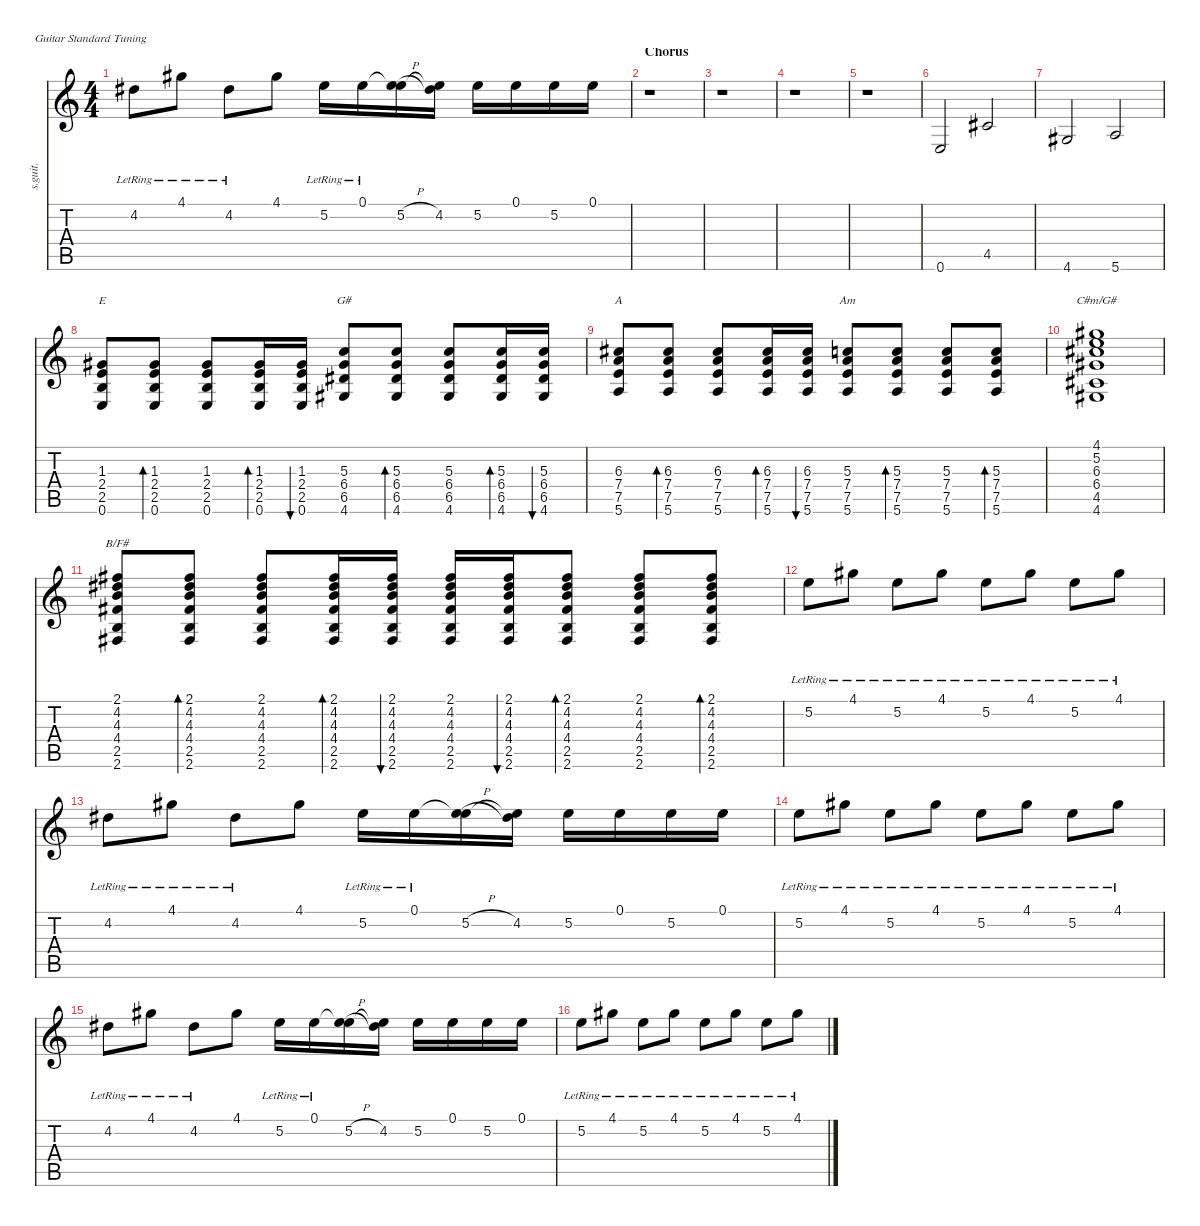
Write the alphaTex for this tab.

\defaultSystemsLayout 4
\hideDynamics
\bracketExtendMode nobrackets
\track ("Joey Santiago (Right Guitar)" "s.guit.") {instrument distortionguitar}
\staff {score tabs}
\tuning (E4 B3 G3 D3 A2 E2)
\chord ("E" 3 1 2 2 0 x) {showdiagram false}
\chord ("G#" 3 1 2 2 0 x) {showdiagram false}
\chord ("A" 3 1 2 2 0 x) {showdiagram false}
\chord ("Am" 3 1 2 2 0 x) {showdiagram false}
\chord ("C#m/G#" 3 1 2 2 0 x) {showdiagram false}
\chord ("B/F#" 3 1 2 2 0 x) {showdiagram false}
\ts (4 4)
\tempo (81 hide)
\clef g2
\ks c
4.2{lr acc #}.8{lyrics (0 "") lyrics (1 "") lyrics (2 "") lyrics (3 "") lyrics (4 "") dy mf} 4.1{lr acc #}.8{lyrics (0 "") lyrics (1 "") lyrics (2 "") lyrics (3 "") lyrics (4 "")} 4.2{lr acc #}.8{lyrics (0 "") lyrics (1 "") lyrics (2 "") lyrics (3 "") lyrics (4 "")} 4.1{acc #}.8{lyrics (0 "") lyrics (1 "") lyrics (2 "") lyrics (3 "") lyrics (4 "") dy f} 5.2{lr}.16{lyrics (0 "") lyrics (1 "") lyrics (2 "") lyrics (3 "") lyrics (4 "")} 0.1{lr}.16{lyrics (0 "") lyrics (1 "") lyrics (2 "") lyrics (3 "") lyrics (4 "")} (5.2{h} 0.1{t}).16{lyrics (0 "") lyrics (1 "") lyrics (2 "") lyrics (3 "") lyrics (4 "") dy mf} (0.1{t} 4.2{acc #}).16{lyrics (0 "") lyrics (1 "") lyrics (2 "") lyrics (3 "") lyrics (4 "")} 5.2.16{lyrics (0 "") lyrics (1 "") lyrics (2 "") lyrics (3 "") lyrics (4 "")} 0.1.16{lyrics (0 "") lyrics (1 "") lyrics (2 "") lyrics (3 "") lyrics (4 "") dy f} 5.2.16{lyrics (0 "") lyrics (1 "") lyrics (2 "") lyrics (3 "") lyrics (4 "") dy mf} 0.1.16{lyrics (0 "") lyrics (1 "") lyrics (2 "") lyrics (3 "") lyrics (4 "") dy f} |
\section ("" "Chorus")
r.1 |
r.1 |
r.1 |
r.1 |
0.6.2{lyrics (0 "") lyrics (1 "") lyrics (2 "") lyrics (3 "") lyrics (4 "") dy mf} 4.5{acc #}.2{lyrics (0 "") lyrics (1 "") lyrics (2 "") lyrics (3 "") lyrics (4 "")} |
4.6{acc #}.2{lyrics (0 "") lyrics (1 "") lyrics (2 "") lyrics (3 "") lyrics (4 "")} 5.6.2{lyrics (0 "") lyrics (1 "") lyrics (2 "") lyrics (3 "") lyrics (4 "")} |
(1.3{acc #} 2.4 2.5 0.6).8{ch "E" lyrics (0 "") lyrics (1 "") lyrics (2 "") lyrics (3 "") lyrics (4 "")} (1.3{acc #} 2.4 2.5 0.6).8{bd 30 lyrics (0 "") lyrics (1 "") lyrics (2 "") lyrics (3 "") lyrics (4 "")} (1.3{acc #} 2.4 2.5 0.6).8{lyrics (0 "") lyrics (1 "") lyrics (2 "") lyrics (3 "") lyrics (4 "")} (1.3{acc #} 2.4 2.5 0.6).16{bd 30 lyrics (0 "") lyrics (1 "") lyrics (2 "") lyrics (3 "") lyrics (4 "")} (1.3{acc #} 2.4 2.5 0.6).16{bu 30 lyrics (0 "") lyrics (1 "") lyrics (2 "") lyrics (3 "") lyrics (4 "")} (5.3 6.4{acc #} 6.5{acc #} 4.6{acc #}).8{ch "G#" lyrics (0 "") lyrics (1 "") lyrics (2 "") lyrics (3 "") lyrics (4 "")} (5.3 6.4{acc #} 6.5{acc #} 4.6{acc #}).8{bd 30 lyrics (0 "") lyrics (1 "") lyrics (2 "") lyrics (3 "") lyrics (4 "")} (5.3 6.4{acc #} 6.5{acc #} 4.6{acc #}).8{lyrics (0 "") lyrics (1 "") lyrics (2 "") lyrics (3 "") lyrics (4 "")} (5.3 6.4{acc #} 6.5{acc #} 4.6{acc #}).16{bd 30 lyrics (0 "") lyrics (1 "") lyrics (2 "") lyrics (3 "") lyrics (4 "")} (5.3 6.4{acc #} 6.5{acc #} 4.6{acc #}).16{bu 30 lyrics (0 "") lyrics (1 "") lyrics (2 "") lyrics (3 "") lyrics (4 "")} |
(6.3{acc #} 7.4 7.5 5.6).8{ch "A" lyrics (0 "") lyrics (1 "") lyrics (2 "") lyrics (3 "") lyrics (4 "")} (6.3{acc #} 7.4 7.5 5.6).8{bd 30 lyrics (0 "") lyrics (1 "") lyrics (2 "") lyrics (3 "") lyrics (4 "") dy mp} (6.3{acc #} 7.4 7.5 5.6).8{lyrics (0 "") lyrics (1 "") lyrics (2 "") lyrics (3 "") lyrics (4 "")} (6.3{acc #} 7.4 7.5 5.6).16{bd 30 lyrics (0 "") lyrics (1 "") lyrics (2 "") lyrics (3 "") lyrics (4 "")} (6.3{acc #} 7.4 7.5 5.6).16{bu 30 lyrics (0 "") lyrics (1 "") lyrics (2 "") lyrics (3 "") lyrics (4 "")} (5.3 7.4 7.5 5.6).8{ch "Am" lyrics (0 "") lyrics (1 "") lyrics (2 "") lyrics (3 "") lyrics (4 "")} (5.3 7.4 7.5 5.6).8{bd 30 lyrics (0 "") lyrics (1 "") lyrics (2 "") lyrics (3 "") lyrics (4 "")} (5.3 7.4 7.5 5.6).8{lyrics (0 "") lyrics (1 "") lyrics (2 "") lyrics (3 "") lyrics (4 "")} (5.3 7.4 7.5 5.6).8{bd 30 lyrics (0 "") lyrics (1 "") lyrics (2 "") lyrics (3 "") lyrics (4 "")} |
(4.1{acc #} 5.2 6.3{acc #} 6.4{acc #} 4.5{acc #} 4.6{acc #}).1{ch "C#m/G#" lyrics (0 "") lyrics (1 "") lyrics (2 "") lyrics (3 "") lyrics (4 "") dy mf} |
(2.1{acc #} 4.2{acc #} 4.3 4.4{acc #} 2.5 2.6{acc #}).8{ch "B/F#" lyrics (0 "") lyrics (1 "") lyrics (2 "") lyrics (3 "") lyrics (4 "")} (2.1{acc #} 4.2{acc #} 4.3 4.4{acc #} 2.5 2.6{acc #}).8{bd 30 lyrics (0 "") lyrics (1 "") lyrics (2 "") lyrics (3 "") lyrics (4 "")} (2.1{acc #} 4.2{acc #} 4.3 4.4{acc #} 2.5 2.6{acc #}).8{lyrics (0 "") lyrics (1 "") lyrics (2 "") lyrics (3 "") lyrics (4 "")} (2.1{acc #} 4.2{acc #} 4.3 4.4{acc #} 2.5 2.6{acc #}).16{bd 30 lyrics (0 "") lyrics (1 "") lyrics (2 "") lyrics (3 "") lyrics (4 "")} (2.1{acc #} 4.2{acc #} 4.3 4.4{acc #} 2.5 2.6{acc #}).16{bu 30 lyrics (0 "") lyrics (1 "") lyrics (2 "") lyrics (3 "") lyrics (4 "")} (2.1{acc #} 4.2{acc #} 4.3 4.4{acc #} 2.5 2.6{acc #}).16{lyrics (0 "") lyrics (1 "") lyrics (2 "") lyrics (3 "") lyrics (4 "")} (2.1{acc #} 4.2{acc #} 4.3 4.4{acc #} 2.5 2.6{acc #}).16{bu 30 lyrics (0 "") lyrics (1 "") lyrics (2 "") lyrics (3 "") lyrics (4 "")} (2.1{acc #} 4.2{acc #} 4.3 4.4{acc #} 2.5 2.6{acc #}).8{bd 30 lyrics (0 "") lyrics (1 "") lyrics (2 "") lyrics (3 "") lyrics (4 "")} (2.1{acc #} 4.2{acc #} 4.3 4.4{acc #} 2.5 2.6{acc #}).8{lyrics (0 "") lyrics (1 "") lyrics (2 "") lyrics (3 "") lyrics (4 "")} (2.1{acc #} 4.2{acc #} 4.3 4.4{acc #} 2.5 2.6{acc #}).8{bd 30 lyrics (0 "") lyrics (1 "") lyrics (2 "") lyrics (3 "") lyrics (4 "")} |
5.2{lr}.8{lyrics (0 "") lyrics (1 "") lyrics (2 "") lyrics (3 "") lyrics (4 "")} 4.1{lr acc #}.8{lyrics (0 "") lyrics (1 "") lyrics (2 "") lyrics (3 "") lyrics (4 "")} 5.2{lr}.8{lyrics (0 "") lyrics (1 "") lyrics (2 "") lyrics (3 "") lyrics (4 "")} 4.1{lr acc #}.8{lyrics (0 "") lyrics (1 "") lyrics (2 "") lyrics (3 "") lyrics (4 "")} 5.2{lr}.8{lyrics (0 "") lyrics (1 "") lyrics (2 "") lyrics (3 "") lyrics (4 "")} 4.1{lr acc #}.8{lyrics (0 "") lyrics (1 "") lyrics (2 "") lyrics (3 "") lyrics (4 "")} 5.2{lr}.8{lyrics (0 "") lyrics (1 "") lyrics (2 "") lyrics (3 "") lyrics (4 "")} 4.1{lr acc #}.8{lyrics (0 "") lyrics (1 "") lyrics (2 "") lyrics (3 "") lyrics (4 "")} |
4.2{lr acc #}.8{lyrics (0 "") lyrics (1 "") lyrics (2 "") lyrics (3 "") lyrics (4 "")} 4.1{lr acc #}.8{lyrics (0 "") lyrics (1 "") lyrics (2 "") lyrics (3 "") lyrics (4 "")} 4.2{lr acc #}.8{lyrics (0 "") lyrics (1 "") lyrics (2 "") lyrics (3 "") lyrics (4 "")} 4.1{acc #}.8{lyrics (0 "") lyrics (1 "") lyrics (2 "") lyrics (3 "") lyrics (4 "") dy f} 5.2{lr}.16{lyrics (0 "") lyrics (1 "") lyrics (2 "") lyrics (3 "") lyrics (4 "")} 0.1{lr}.16{lyrics (0 "") lyrics (1 "") lyrics (2 "") lyrics (3 "") lyrics (4 "")} (5.2{h} 0.1{t}).16{lyrics (0 "") lyrics (1 "") lyrics (2 "") lyrics (3 "") lyrics (4 "") dy mf} (0.1{t} 4.2{acc #}).16{lyrics (0 "") lyrics (1 "") lyrics (2 "") lyrics (3 "") lyrics (4 "")} 5.2.16{lyrics (0 "") lyrics (1 "") lyrics (2 "") lyrics (3 "") lyrics (4 "")} 0.1.16{lyrics (0 "") lyrics (1 "") lyrics (2 "") lyrics (3 "") lyrics (4 "") dy f} 5.2.16{lyrics (0 "") lyrics (1 "") lyrics (2 "") lyrics (3 "") lyrics (4 "") dy mf} 0.1.16{lyrics (0 "") lyrics (1 "") lyrics (2 "") lyrics (3 "") lyrics (4 "") dy f} |
5.2{lr}.8{lyrics (0 "") lyrics (1 "") lyrics (2 "") lyrics (3 "") lyrics (4 "") dy mf} 4.1{lr acc #}.8{lyrics (0 "") lyrics (1 "") lyrics (2 "") lyrics (3 "") lyrics (4 "")} 5.2{lr}.8{lyrics (0 "") lyrics (1 "") lyrics (2 "") lyrics (3 "") lyrics (4 "")} 4.1{lr acc #}.8{lyrics (0 "") lyrics (1 "") lyrics (2 "") lyrics (3 "") lyrics (4 "")} 5.2{lr}.8{lyrics (0 "") lyrics (1 "") lyrics (2 "") lyrics (3 "") lyrics (4 "")} 4.1{lr acc #}.8{lyrics (0 "") lyrics (1 "") lyrics (2 "") lyrics (3 "") lyrics (4 "")} 5.2{lr}.8{lyrics (0 "") lyrics (1 "") lyrics (2 "") lyrics (3 "") lyrics (4 "")} 4.1{lr acc #}.8{lyrics (0 "") lyrics (1 "") lyrics (2 "") lyrics (3 "") lyrics (4 "")} |
4.2{lr acc #}.8{lyrics (0 "") lyrics (1 "") lyrics (2 "") lyrics (3 "") lyrics (4 "")} 4.1{lr acc #}.8{lyrics (0 "") lyrics (1 "") lyrics (2 "") lyrics (3 "") lyrics (4 "")} 4.2{lr acc #}.8{lyrics (0 "") lyrics (1 "") lyrics (2 "") lyrics (3 "") lyrics (4 "")} 4.1{acc #}.8{lyrics (0 "") lyrics (1 "") lyrics (2 "") lyrics (3 "") lyrics (4 "") dy f} 5.2{lr}.16{lyrics (0 "") lyrics (1 "") lyrics (2 "") lyrics (3 "") lyrics (4 "")} 0.1{lr}.16{lyrics (0 "") lyrics (1 "") lyrics (2 "") lyrics (3 "") lyrics (4 "")} (5.2{h} 0.1{t}).16{lyrics (0 "") lyrics (1 "") lyrics (2 "") lyrics (3 "") lyrics (4 "") dy mf} (0.1{t} 4.2{acc #}).16{lyrics (0 "") lyrics (1 "") lyrics (2 "") lyrics (3 "") lyrics (4 "")} 5.2.16{lyrics (0 "") lyrics (1 "") lyrics (2 "") lyrics (3 "") lyrics (4 "")} 0.1.16{lyrics (0 "") lyrics (1 "") lyrics (2 "") lyrics (3 "") lyrics (4 "") dy f} 5.2.16{lyrics (0 "") lyrics (1 "") lyrics (2 "") lyrics (3 "") lyrics (4 "") dy mf} 0.1.16{lyrics (0 "") lyrics (1 "") lyrics (2 "") lyrics (3 "") lyrics (4 "") dy f} |
5.2{lr}.8{lyrics (0 "") lyrics (1 "") lyrics (2 "") lyrics (3 "") lyrics (4 "") dy mf} 4.1{lr acc #}.8{lyrics (0 "") lyrics (1 "") lyrics (2 "") lyrics (3 "") lyrics (4 "")} 5.2{lr}.8{lyrics (0 "") lyrics (1 "") lyrics (2 "") lyrics (3 "") lyrics (4 "")} 4.1{lr acc #}.8{lyrics (0 "") lyrics (1 "") lyrics (2 "") lyrics (3 "") lyrics (4 "")} 5.2{lr}.8{lyrics (0 "") lyrics (1 "") lyrics (2 "") lyrics (3 "") lyrics (4 "")} 4.1{lr acc #}.8{lyrics (0 "") lyrics (1 "") lyrics (2 "") lyrics (3 "") lyrics (4 "")} 5.2{lr}.8{lyrics (0 "") lyrics (1 "") lyrics (2 "") lyrics (3 "") lyrics (4 "")} 4.1{lr acc #}.8{lyrics (0 "") lyrics (1 "") lyrics (2 "") lyrics (3 "") lyrics (4 "")}
